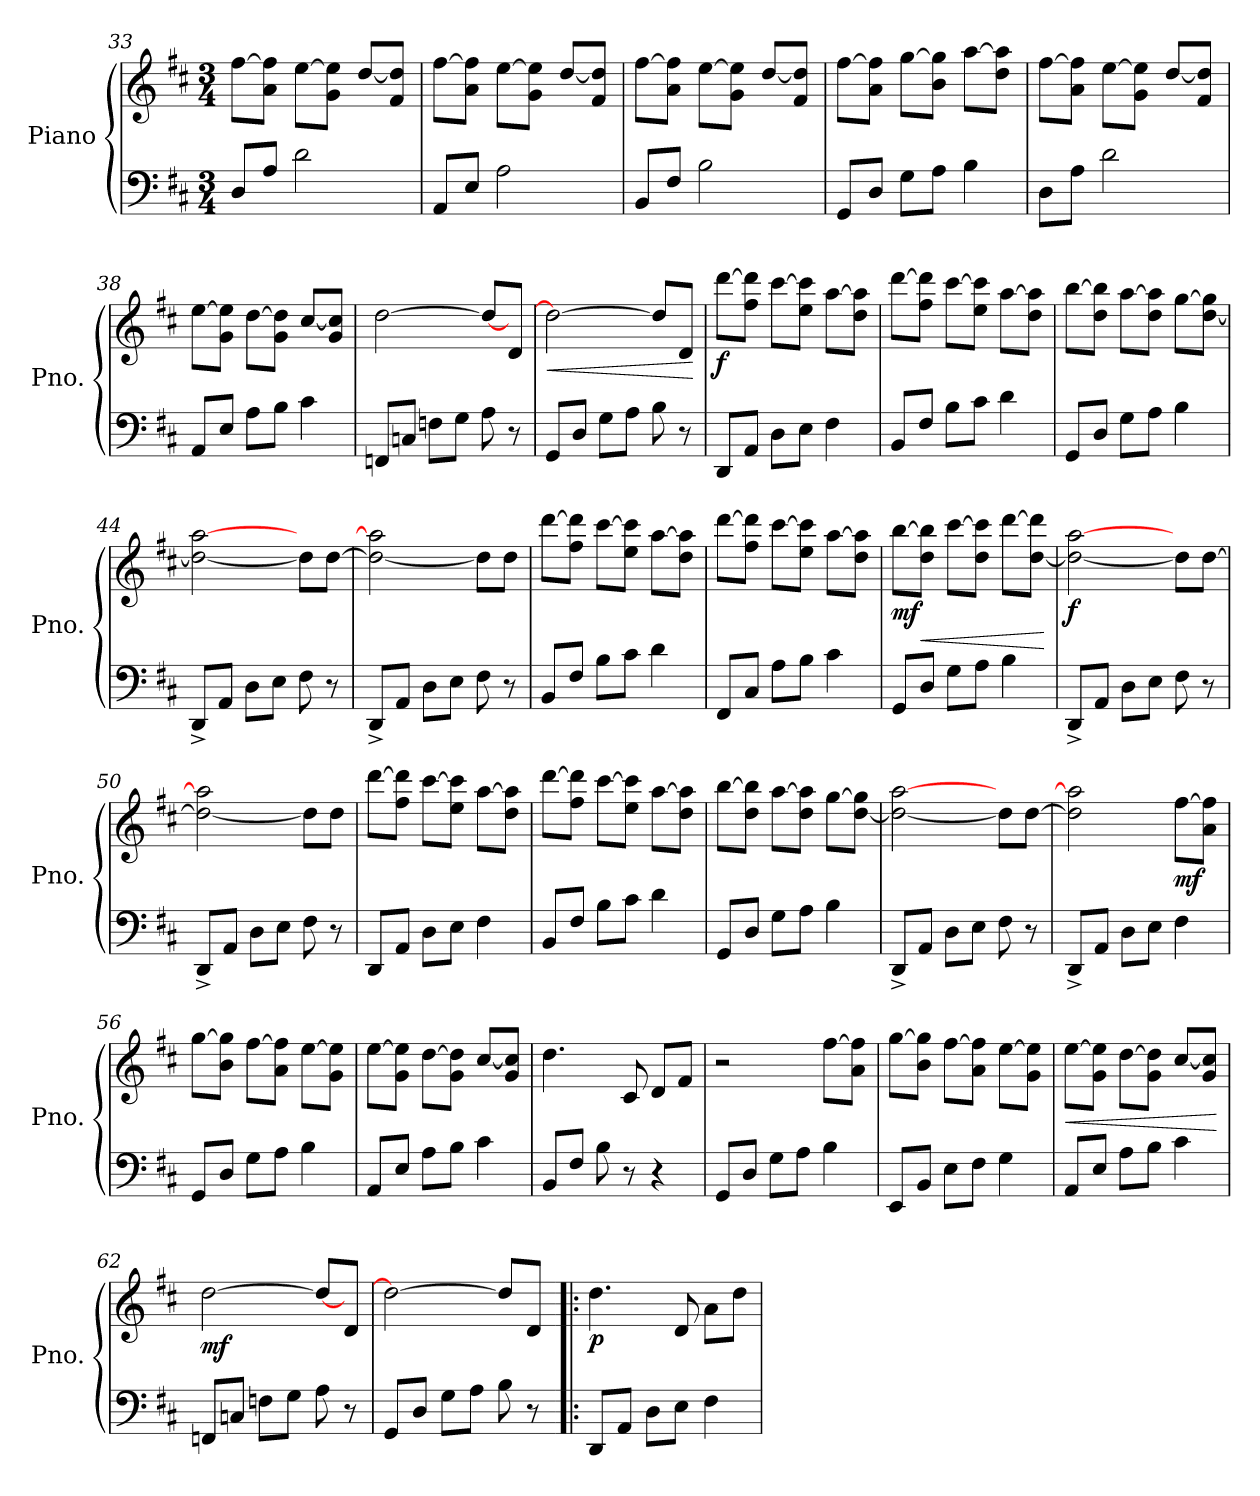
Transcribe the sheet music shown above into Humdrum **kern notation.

**kern	**kern	**dynam
*part1	*part1	*part1
*staff2	*staff1	*staff1/2
*I"Piano	*	*
*I'Pno.	*	*
*clefF4	*clefG2	*
*k[f#c#]	*k[f#c#]	*
*M3/4	*M3/4	*
=33	=33	=33
8D/L	[8ff#\L	.
8A/J	8a\ 8ff#\]J	.
2d\	[8ee\L	.
.	8g\ 8ee\]J	.
.	[8dd/L	.
.	8f#/ 8dd/]J	.
=34	=34	=34
8AA/L	[8ff#\L	.
8E/J	8a\ 8ff#\]J	.
2A\	[8ee\L	.
.	8g\ 8ee\]J	.
.	[8dd/L	.
.	8f#/ 8dd/]J	.
=35	=35	=35
8BB/L	[8ff#\L	.
8F#/J	8a\ 8ff#\]J	.
2B\	[8ee\L	.
.	8g\ 8ee\]J	.
.	[8dd/L	.
.	8f#/ 8dd/]J	.
!!LO:LB:g=z
=36	=36	=36
8GG/L	[8ff#\L	.
8D/J	8a\ 8ff#\]J	.
8G\L	[8gg\L	.
8A\J	8b\ 8gg\]J	.
4B\	[8aa\L	.
.	8dd\ 8aa\]J	.
=37	=37	=37
8D\L	[8ff#\L	.
8A\J	8a\ 8ff#\]J	.
2d\	[8ee\L	.
.	8g\ 8ee\]J	.
.	[8dd/L	.
.	8f#/ 8dd/]J	.
=38	=38	=38
8AA/L	[8ee\L	.
8E/J	8g\ 8ee\]J	.
8A\L	[8dd\L	.
8B\J	8g\ 8dd\]J	.
4c#\	[8cc#/L	.
.	8g/ 8cc#/]J	.
=39	=39	=39
8FFn/L	[2dd\	.
8Cn/J	.	.
8Fn\L	.	.
8G\J	.	.
8A\	8dd/L_	.
8r	8d/J	.
=40	=40	=40
!	!	!LO:HP:b
8GG/L	2dd\_	<
8D/J	.	.
8G\L	.	.
8A\J	.	.
8B\	8dd/L]	.
8r	8d/J	.
.	.	[
!!LO:LB:g=z
=41	=41	=41
!	!	!LO:DY:b
8DD/L	[8ddd\L	f
8AA/J	8ff#\ 8ddd\]J	.
8D\L	[8ccc#\L	.
8E\J	8ee\ 8ccc#\]J	.
4F#\	[8aa\L	.
.	8dd\ 8aa\]J	.
=42	=42	=42
8BB/L	[8ddd\L	.
8F#/J	8ff#\ 8ddd\]J	.
8B\L	[8ccc#\L	.
8c#\J	8ee\ 8ccc#\]J	.
4d\	[8aa\L	.
.	8dd\ 8aa\]J	.
=43	=43	=43
8GG/L	[8bb\L	.
8D/J	8dd\ 8bb\]J	.
8G\L	[8aa\L	.
8A\J	8dd\ 8aa\]J	.
4B\	[8gg\L	.
.	[8dd\ 8gg\]J	.
=44	=44	=44
8DD^/L	2dd\_ [2aa\	.
8AA/J	.	.
8D\L	.	.
8E\J	.	.
8F#\	8dd\L]	.
8r	[8dd\J	.
=45	=45	=45
8DD^/L	2dd\_ 2aa\]	.
8AA/J	.	.
8D\L	.	.
8E\J	.	.
8F#\	8dd\L]	.
8r	8dd\J	.
!!LO:LB:g=z
=46	=46	=46
8BB/L	[8ddd\L	.
8F#/J	8ff#\ 8ddd\]J	.
8B\L	[8ccc#\L	.
8c#\J	8ee\ 8ccc#\]J	.
4d\	[8aa\L	.
.	8dd\ 8aa\]J	.
=47	=47	=47
8FF#/L	[8ddd\L	.
8C#/J	8ff#\ 8ddd\]J	.
8A\L	[8ccc#\L	.
8B\J	8ee\ 8ccc#\]J	.
4c#\	[8aa\L	.
.	8dd\ 8aa\]J	.
=48	=48	=48
!	!	!LO:DY:b
8GG/L	[8bb\L	mf
!	!	!LO:HP:b
8D/J	8dd\ 8bb\]J	<
8G\L	[8ccc#\L	.
8A\J	8dd\ 8ccc#\]J	.
4B\	[8ddd\L	.
.	[8dd\ 8ddd\]J	.
.	.	[
=49	=49	=49
!	!	!LO:DY:b
8DD^/L	2dd\_ [2aa\	f
8AA/J	.	.
8D\L	.	.
8E\J	.	.
8F#\	8dd\L]	.
8r	[8dd\J	.
=50	=50	=50
8DD^/L	2dd\_ 2aa\]	.
8AA/J	.	.
8D\L	.	.
8E\J	.	.
8F#\	8dd\L]	.
8r	8dd\J	.
!!LO:LB:g=z
=51	=51	=51
8DD/L	[8ddd\L	.
8AA/J	8ff#\ 8ddd\]J	.
8D\L	[8ccc#\L	.
8E\J	8ee\ 8ccc#\]J	.
4F#\	[8aa\L	.
.	8dd\ 8aa\]J	.
=52	=52	=52
8BB/L	[8ddd\L	.
8F#/J	8ff#\ 8ddd\]J	.
8B\L	[8ccc#\L	.
8c#\J	8ee\ 8ccc#\]J	.
4d\	[8aa\L	.
.	8dd\ 8aa\]J	.
=53	=53	=53
8GG/L	[8bb\L	.
8D/J	8dd\ 8bb\]J	.
8G\L	[8aa\L	.
8A\J	8dd\ 8aa\]J	.
4B\	[8gg\L	.
.	[8dd\ 8gg\]J	.
=54	=54	=54
8DD^/L	2dd\_ [2aa\	.
8AA/J	.	.
8D\L	.	.
8E\J	.	.
8F#\	8dd\L]	.
8r	[8dd\J	.
=55	=55	=55
8DD^/L	2dd\] 2aa\]	.
8AA/J	.	.
8D\L	.	.
8E\J	.	.
!	!	!LO:DY:b
4F#\	[8ff#\L	mf
.	8a\ 8ff#\]J	.
!!LO:PB:g=z
=56	=56	=56
8GG/L	[8gg\L	.
8D/J	8b\ 8gg\]J	.
8G\L	[8ff#\L	.
8A\J	8a\ 8ff#\]J	.
4B\	[8ee\L	.
.	8g\ 8ee\]J	.
=57	=57	=57
8AA/L	[8ee\L	.
8E/J	8g\ 8ee\]J	.
8A\L	[8dd\L	.
8B\J	8g\ 8dd\]J	.
4c#\	[8cc#/L	.
.	8g/ 8cc#/]J	.
=58	=58	=58
8BB/L	4.dd\	.
8F#/J	.	.
8B\	.	.
8r	8c#/	.
4r	8d/L	.
.	8f#/J	.
=59	=59	=59
8GG/L	2r	.
8D/J	.	.
8G\L	.	.
8A\J	.	.
4B\	[8ff#\L	.
.	8a\ 8ff#\]J	.
=60	=60	=60
8EE/L	[8gg\L	.
8BB/J	8b\ 8gg\]J	.
8E\L	[8ff#\L	.
8F#\J	8a\ 8ff#\]J	.
4G\	[8ee\L	.
.	8g\ 8ee\]J	.
!!LO:LB:g=z
=61	=61	=61
!	!	!LO:HP:b
8AA/L	[8ee\L	<
8E/J	8g\ 8ee\]J	.
8A\L	[8dd\L	.
8B\J	8g\ 8dd\]J	.
4c#\	[8cc#/L	.
.	8g/ 8cc#/]J	.
.	.	[
=62	=62	=62
!	!	!LO:DY:b
8FFn/L	[2dd\	mf
8Cn/J	.	.
8Fn\L	.	.
8G\J	.	.
8A\	8dd/L_	.
8r	8d/J	.
=63	=63	=63
8GG/L	2dd\_	.
8D/J	.	.
8G\L	.	.
8A\J	.	.
8B\	8dd/L]	.
8r	8d/J	.
=64!|:	=64!|:	=64!|:
!	!	!LO:DY:b
8DD/L	4.dd\	p
8AA/J	.	.
8D\L	.	.
8E\J	8d/	.
4F#\	8a\L	.
.	8dd\J	.
=	=	=
*-	*-	*-
